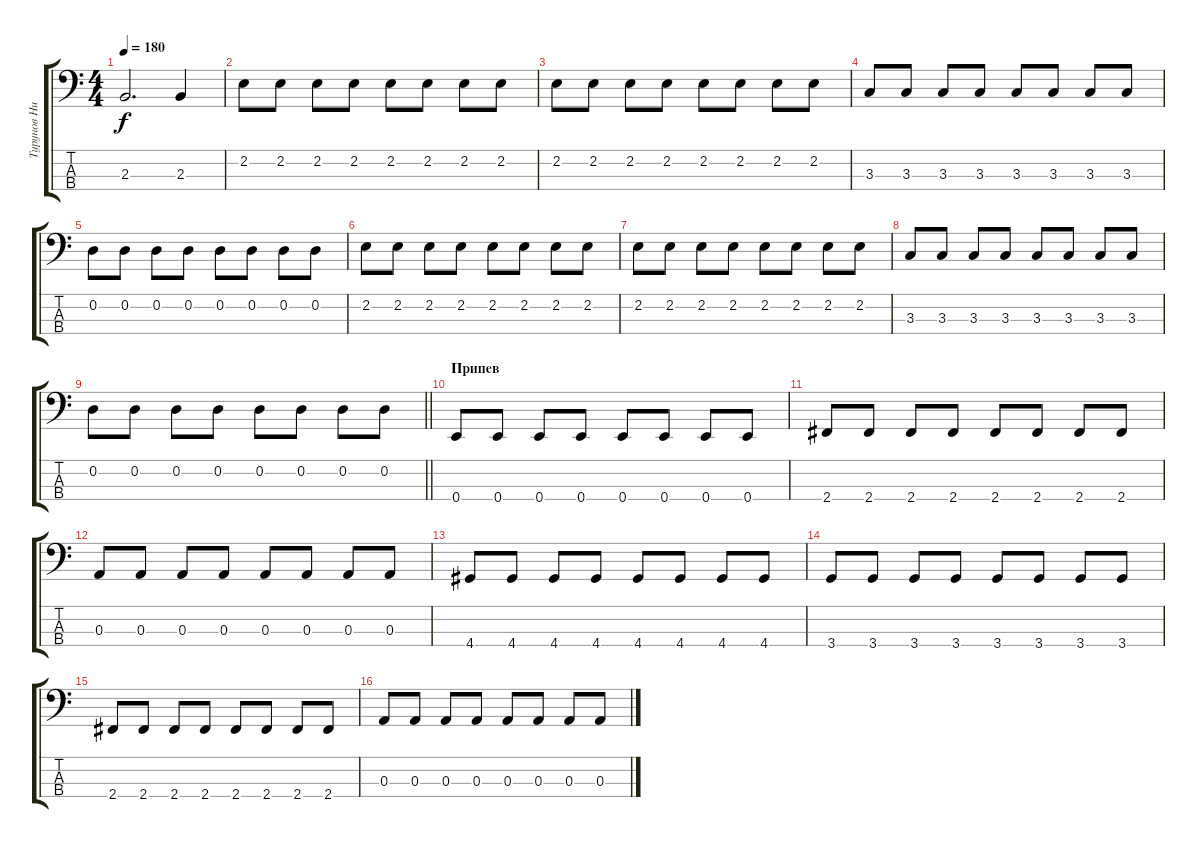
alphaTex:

\track ("Турунов Николай" "Турунов Ни") {instrument electricbasspick}
\staff {score tabs}
\tuning (G2 D2 A1 E1) {hide}
\ts (4 4)
\tempo 180
\clef f4
\ks c
2.3{t}.2{d dy f} 2.3.4 |
2.2.8 2.2.8 2.2.8 2.2.8 2.2.8 2.2.8 2.2.8 2.2.8 |
2.2.8 2.2.8 2.2.8 2.2.8 2.2.8 2.2.8 2.2.8 2.2.8 |
3.3.8 3.3.8 3.3.8 3.3.8 3.3.8 3.3.8 3.3.8 3.3.8 |
0.2.8 0.2.8 0.2.8 0.2.8 0.2.8 0.2.8 0.2.8 0.2.8 |
2.2.8 2.2.8 2.2.8 2.2.8 2.2.8 2.2.8 2.2.8 2.2.8 |
2.2.8 2.2.8 2.2.8 2.2.8 2.2.8 2.2.8 2.2.8 2.2.8 |
3.3.8 3.3.8 3.3.8 3.3.8 3.3.8 3.3.8 3.3.8 3.3.8 |
\barLineRight lightlight
0.2.8 0.2.8 0.2.8 0.2.8 0.2.8 0.2.8 0.2.8 0.2.8 |
\section ("" "Припев")
0.4.8 0.4.8 0.4.8 0.4.8 0.4.8 0.4.8 0.4.8 0.4.8 |
2.4.8 2.4.8 2.4.8 2.4.8 2.4.8 2.4.8 2.4.8 2.4.8 |
0.3.8 0.3.8 0.3.8 0.3.8 0.3.8 0.3.8 0.3.8 0.3.8 |
4.4.8 4.4.8 4.4.8 4.4.8 4.4.8 4.4.8 4.4.8 4.4.8 |
3.4.8 3.4.8 3.4.8 3.4.8 3.4.8 3.4.8 3.4.8 3.4.8 |
2.4.8 2.4.8 2.4.8 2.4.8 2.4.8 2.4.8 2.4.8 2.4.8 |
0.3.8 0.3.8 0.3.8 0.3.8 0.3.8 0.3.8 0.3.8 0.3.8
